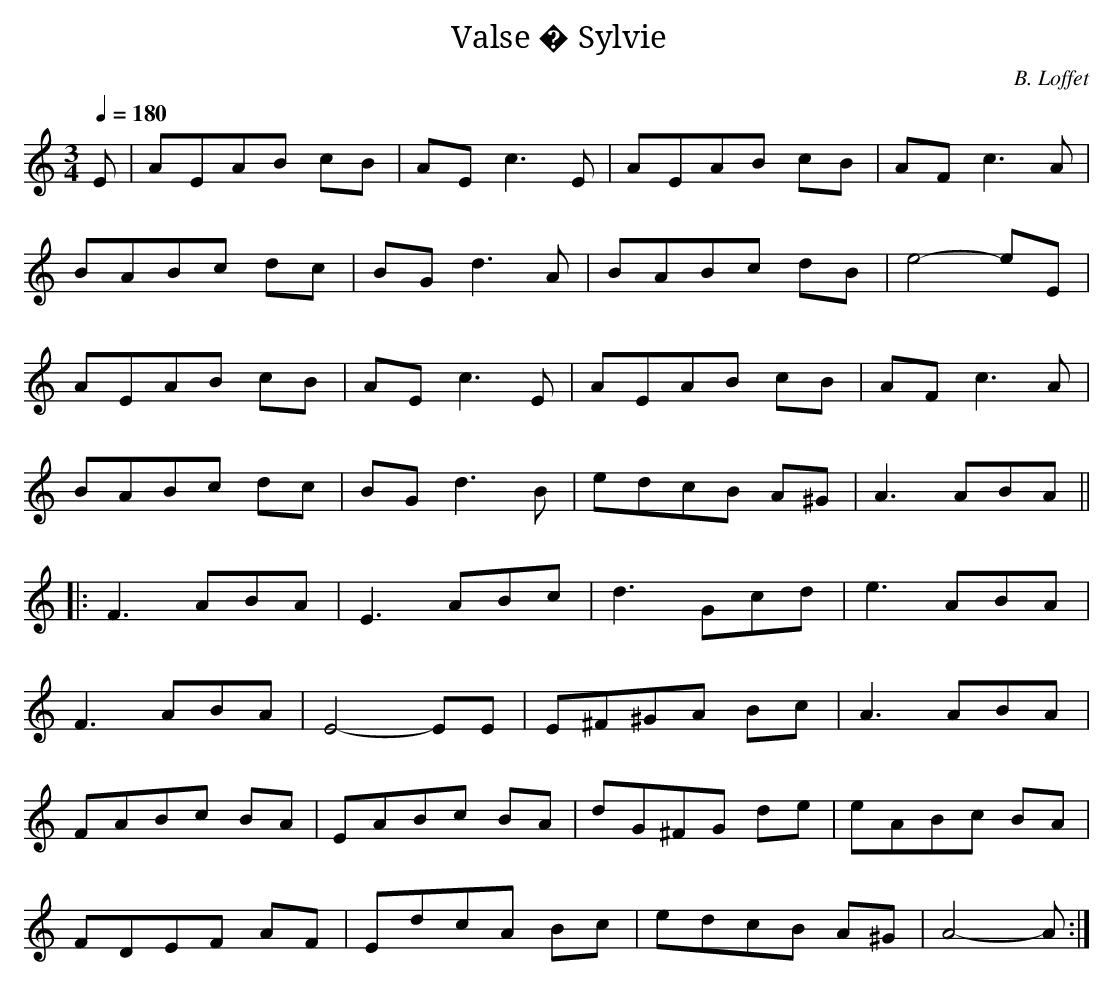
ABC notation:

X:1
T:Valse � Sylvie
C:B. Loffet
M:3/4
L:1/8
Q:1/4=180
K:C
E|AEAB cB|AE c3E|AEAB cB|AF c3A|
BABc dc|BG d3A|BABc dB|e4-eE|
AEAB cB|AE c3E|AEAB cB|AF c3A|
BABc dc|BG d3B|edcB A^G|A3 ABA||
|:F3 ABA|E3 ABc|d3 Gcd|e3 ABA|
F3 ABA|E4- EE|E^F^GA Bc|A3 ABA|
FABc BA|EABc BA|dG^FG de|eABc BA|
FDEF AF|EdcA Bc|edcB A^G|A4- A:|]
